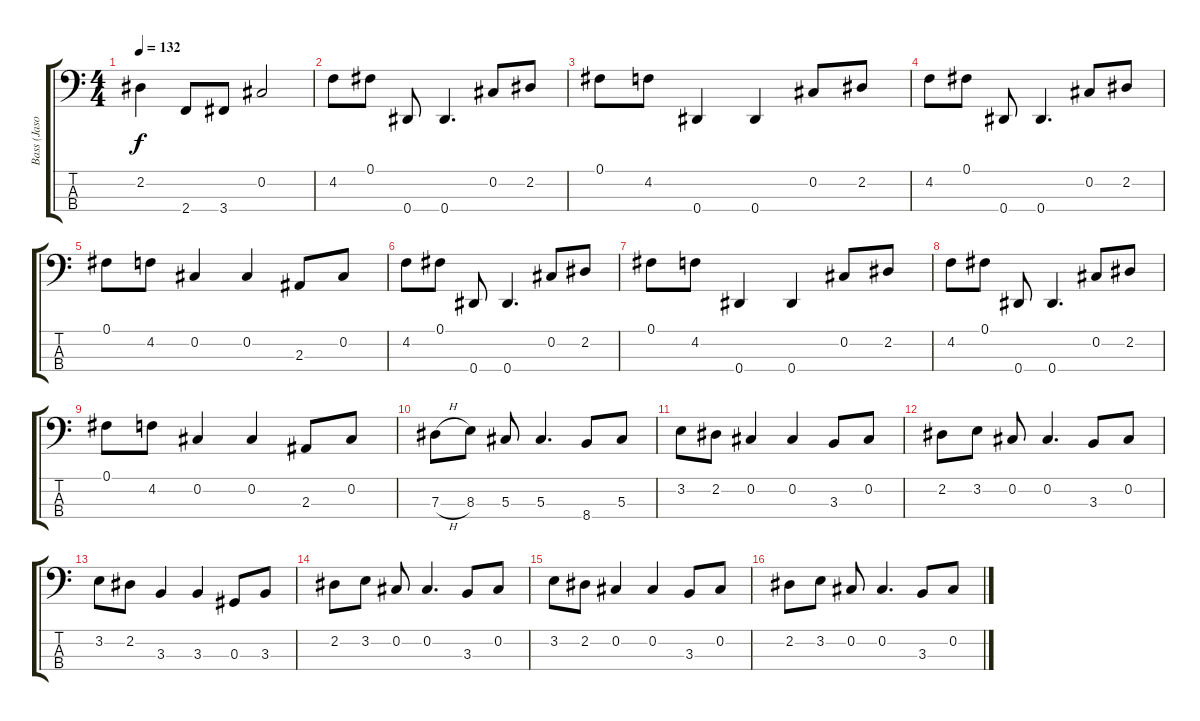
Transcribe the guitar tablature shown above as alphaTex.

\track ("Bass (Jason)" "Bass (Jaso") {instrument electricbassfinger}
\staff {score tabs}
\tuning (Gb2 Db2 Ab1 Eb1) {hide}
\ts (4 4)
\tempo 132
\clef f4
\ks c
2.2{t}.4{dy f} 2.4.8 3.4.8 0.2.2 |
4.2.8 0.1.8 0.4.8 0.4.4{d} 0.2.8 2.2.8 |
0.1.8 4.2.8 0.4.4 0.4.4 0.2.8 2.2.8 |
4.2.8 0.1.8 0.4.8 0.4.4{d} 0.2.8 2.2.8 |
0.1.8 4.2.8 0.2.4 0.2.4 2.3.8 0.2.8 |
4.2.8 0.1.8 0.4.8 0.4.4{d} 0.2.8 2.2.8 |
0.1.8 4.2.8 0.4.4 0.4.4 0.2.8 2.2.8 |
4.2.8 0.1.8 0.4.8 0.4.4{d} 0.2.8 2.2.8 |
0.1.8 4.2.8 0.2.4 0.2.4 2.3.8 0.2.8 |
7.3{h}.8 8.3.8 5.3.8 5.3.4{d} 8.4.8 5.3.8 |
3.2.8 2.2.8 0.2.4 0.2.4 3.3.8 0.2.8 |
2.2.8 3.2.8 0.2.8 0.2.4{d} 3.3.8 0.2.8 |
3.2.8 2.2.8 3.3.4 3.3.4 0.3.8 3.3.8 |
2.2.8 3.2.8 0.2.8 0.2.4{d} 3.3.8 0.2.8 |
3.2.8 2.2.8 0.2.4 0.2.4 3.3.8 0.2.8 |
2.2.8 3.2.8 0.2.8 0.2.4{d} 3.3.8 0.2.8
